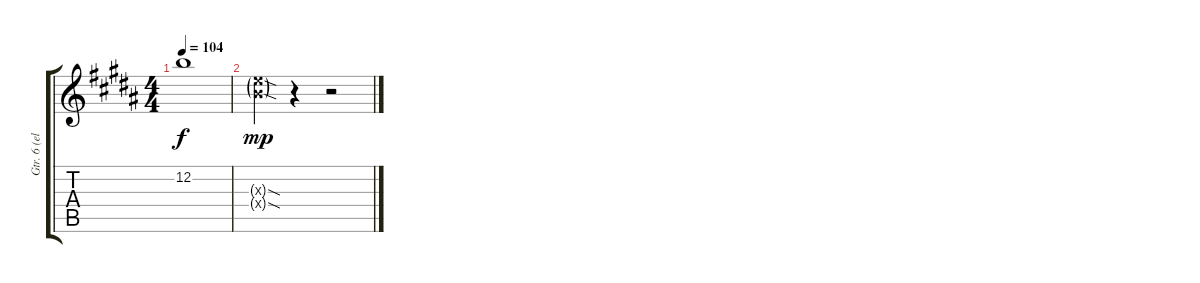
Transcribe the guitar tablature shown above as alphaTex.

\track ("Gtr. 6 (elec.)" "Gtr. 6 (el") {instrument distortionguitar}
\staff {score tabs}
\tuning (E4 B3 G3 D3 A2 E2) {hide}
\ts (4 4)
\tempo 104
\clef g2
\ks g#minor
12.2{t}.1{dy f} |
(9.3{sod g x} 9.4{sod g x}).4{dy mp} r.4 r.2
